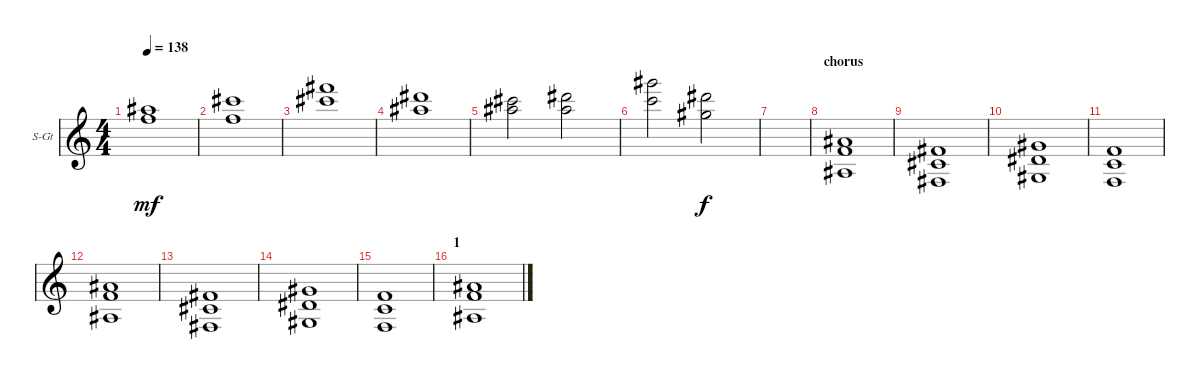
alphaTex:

\bracketExtendMode groupsimilarinstruments
\firstSystemTrackNameOrientation horizontal
\otherSystemsTrackNameOrientation horizontal
\track ("Strings" "S-Gt") {instrument stringensemble2}
\staff {score}
\tuning (E4 B3 G3 D3 A2 E2)
\displaytranspose 12
\ts (4 4)
\tempo 138
\clef g2
\ks c
(15.3 15.4).1{dy mf} |
(14.2 15.4).1 |
(14.1 14.2).1 |
(16.2 15.3).1 |
(18.3 20.4).2 (20.3 20.4).2 |
(21.2 22.4).2 (20.3 18.4).2{dy f} |
|
\section ("" "chorus")
(8.4 8.5 6.6).1 |
(2.6 4.5 4.4).1 |
(4.6 6.5 6.4).1 |
(1.6 3.4 3.5).1 |
(8.4 8.5 6.6).1 |
(2.6 4.5 4.4).1 |
(4.6 6.5 6.4).1 |
(1.6 3.4 3.5).1 |
\section ("" "1")
(8.4 8.5 6.6).1
